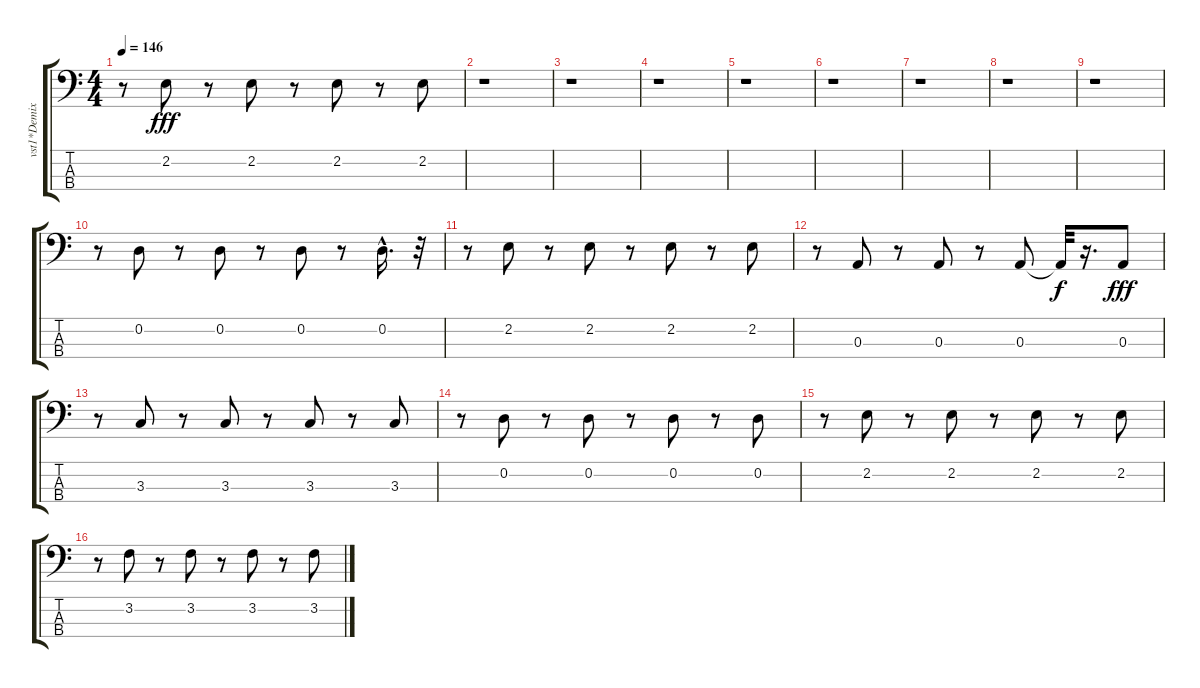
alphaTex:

\track ("vst1*Demixed 11" "vst1*Demix") {instrument synthbass1}
\staff {score tabs}
\tuning (G2 D2 A1 E1) {hide}
\ts (4 4)
\tempo 146
\clef f4
\ks c
r.8{dy fff} 2.2.8 r.8 2.2.8 r.8 2.2.8 r.8 2.2.8 |
r.1 |
r.1 |
r.1 |
r.1 |
r.1 |
r.1 |
r.1 |
r.1 |
r.8 0.2.8 r.8 0.2.8 r.8 0.2.8 r.8 0.2{hac}.16{d} r.32 |
r.8 2.2.8 r.8 2.2.8 r.8 2.2.8 r.8 2.2.8 |
r.8 0.3.8 r.8 0.3.8 r.8 0.3.8 0.3{t}.32{dy f} r.16{d} 0.3.8{dy fff} |
r.8 3.3.8 r.8 3.3.8 r.8 3.3.8 r.8 3.3.8 |
r.8 0.2.8 r.8 0.2.8 r.8 0.2.8 r.8 0.2.8 |
r.8 2.2.8 r.8 2.2.8 r.8 2.2.8 r.8 2.2.8 |
r.8 3.2.8 r.8 3.2.8 r.8 3.2.8 r.8 3.2.8
